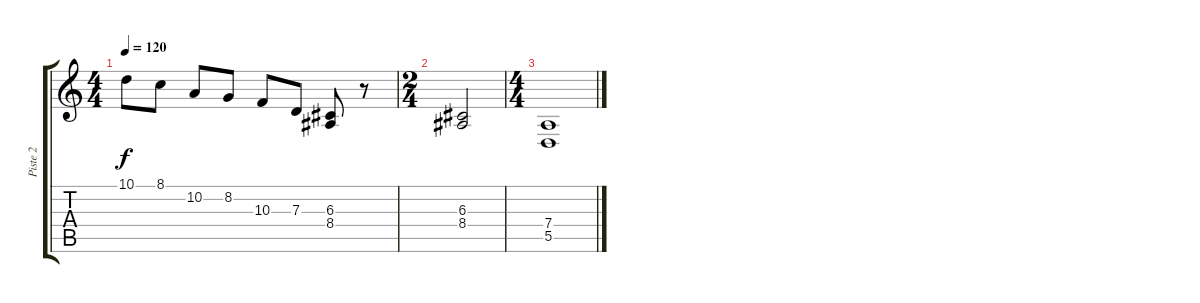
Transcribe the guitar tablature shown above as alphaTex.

\track ("Piste 2" "Piste 2") {instrument vibraphone}
\staff {score tabs}
\tuning (E4 B3 G3 D3 A2 E2) {hide}
\ts (4 4)
\tempo 120
\clef g2
\ks c
10.1.8{dy f} 8.1.8 10.2.8 8.2.8 10.3.8 7.3.8 (6.3 8.4).8 r.8 |
\ts (2 4)
(6.3 8.4).2 |
\ts (4 4)
(7.4 5.5).1
